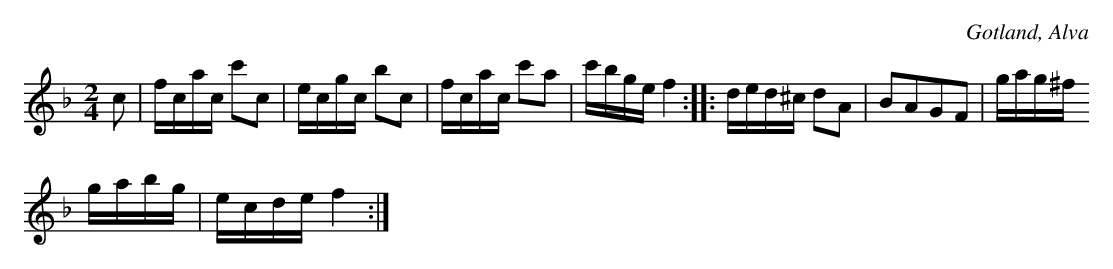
X:1
T:
O:Gotland, Alva
M:2/4
L:1/16
K:F
c2|fcac c'2c2|ecgc b2c2|fcac c'2a2|c'bge f4::ded^c d2A2|B2A2G2F2|gag^f
gabg|ecde f4:|
